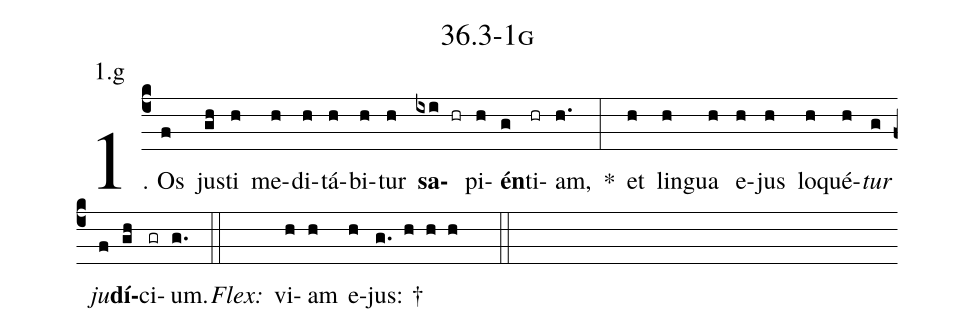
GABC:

name: 36.3-1g;
annotation: 1.g;
%%
(c4)1. Os(f) jus(gh)ti(h) me(h)di(h)tá(h)bi(h)tur(h) <b>sa</b>(ixi hr)pi(h)<b>én</b>(g)ti(hr)am,(h.) *(:) et(h) lin(h)gua(h) e(h)jus(h) lo(h)qué(h)<i>tur</i>(g) <i>ju</i>(f)<b>dí</b>(gh)ci(gr)um.(g.) (::)
<i>Flex:</i>()  vi(h)am(h) e(h)jus: †(g. h h h  ::)

%E(h) u(h) o(g) u(f) a(gh) e.(g.) (::)
